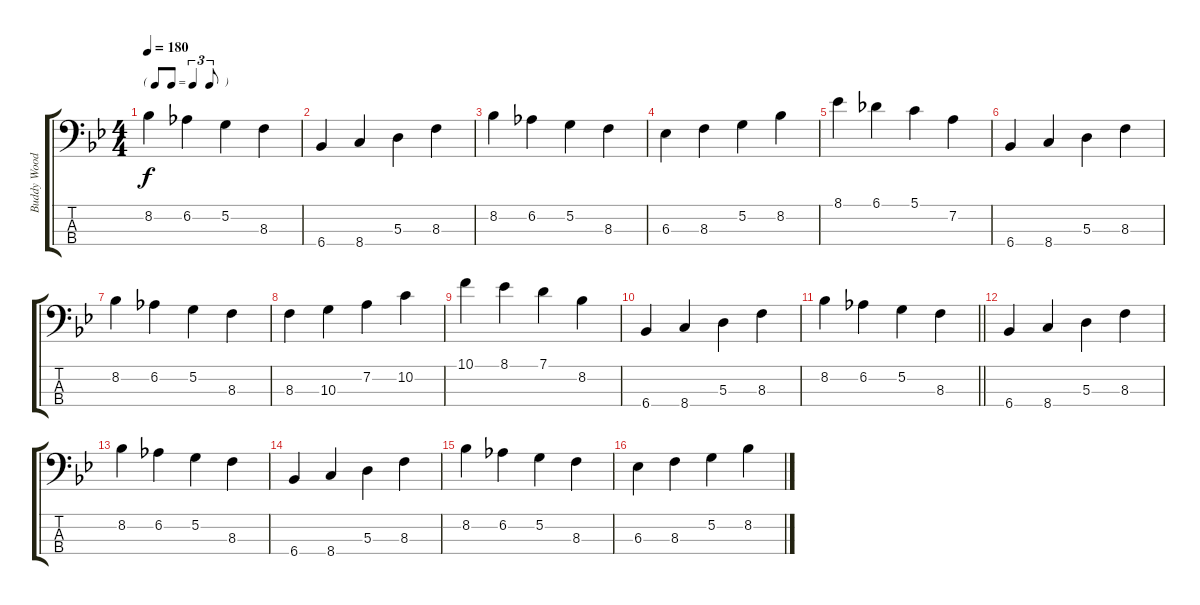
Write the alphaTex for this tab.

\track ("Buddy Woodson - Upright Bass" "Buddy Wood") {instrument acousticbass}
\staff {score tabs}
\tuning (G2 D2 A1 E1) {hide}
\ts (4 4)
\tf triplet8th
\tempo 180
\clef f4
\ks bb
8.2.4{dy f} 6.2.4 5.2.4 8.3.4 |
6.4.4 8.4.4 5.3.4 8.3.4 |
8.2.4 6.2.4 5.2.4 8.3.4 |
6.3.4 8.3.4 5.2.4 8.2.4 |
8.1.4 6.1.4 5.1.4 7.2.4 |
6.4.4 8.4.4 5.3.4 8.3.4 |
8.2.4 6.2.4 5.2.4 8.3.4 |
8.3.4 10.3.4 7.2.4 10.2.4 |
10.1.4 8.1.4 7.1.4 8.2.4 |
6.4.4 8.4.4 5.3.4 8.3.4 |
\barLineRight lightlight
8.2.4 6.2.4 5.2.4 8.3.4 |
\section ("" " ")
6.4.4 8.4.4 5.3.4 8.3.4 |
8.2.4 6.2.4 5.2.4 8.3.4 |
6.4.4 8.4.4 5.3.4 8.3.4 |
8.2.4 6.2.4 5.2.4 8.3.4 |
6.3.4 8.3.4 5.2.4 8.2.4
